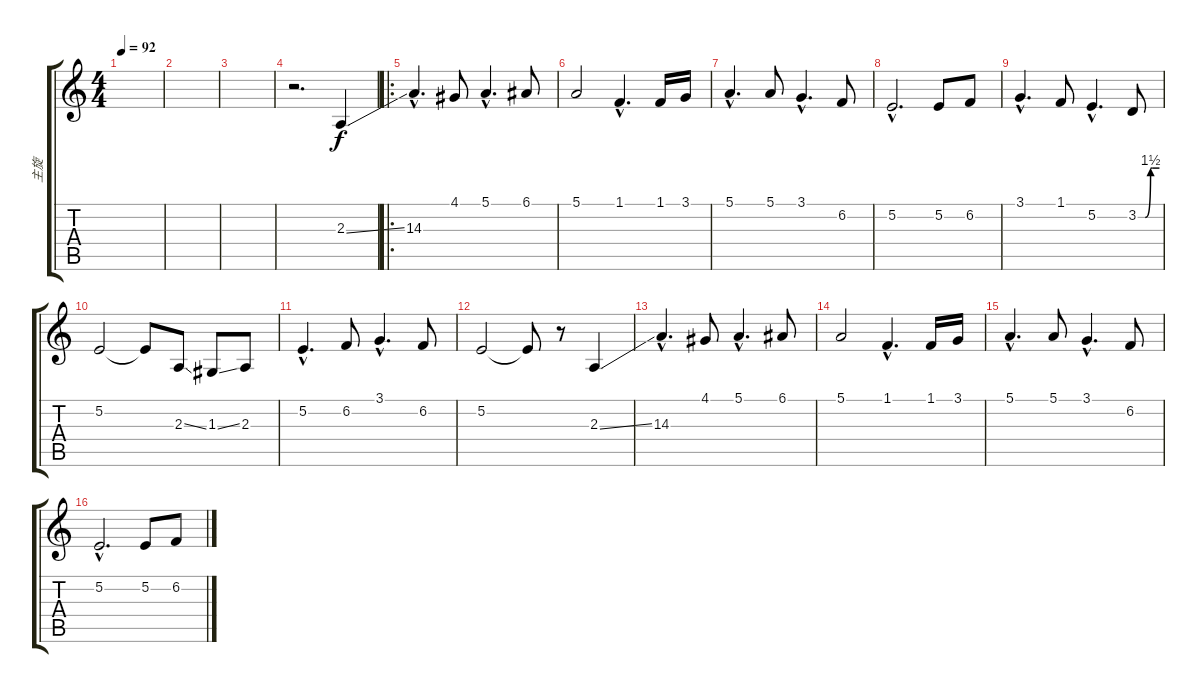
\track ("主旋" "主旋") {instrument flute}
\staff {score tabs}
\tuning (E4 B3 G3 D3 A2 E2) {hide}
\ts (4 4)
\tempo 92
\clef g2
\ks c
|
|
|
r.2{d} 2.3{ss}.4 |
\ro
14.3{hac}.4{d} 4.1.8 5.1{hac}.4{d} 6.1.8 |
5.1.2 1.1{hac}.4{d} 1.1.16 3.1.16 |
5.1{hac}.4{d} 5.1.8 3.1{hac}.4{d} 6.2.8 |
5.2{hac}.2{d} 5.2.8 6.2.8 |
3.1{hac}.4{d} 1.1.8 5.2{hac}.4{d} 3.2{be (custom 0 0 20 0 35 6 41 6 60 6)}.8 |
5.2.2 5.2{t}.8 2.3{ss}.8 1.3{ss}.8 2.3.8 |
5.2{hac}.4{d} 6.2.8 3.1{hac}.4{d} 6.2.8 |
5.2.2 5.2{t}.8 r.8 2.3{ss}.4 |
14.3{hac}.4{d} 4.1.8 5.1{hac}.4{d} 6.1.8 |
5.1.2 1.1{hac}.4{d} 1.1.16 3.1.16 |
5.1{hac}.4{d} 5.1.8 3.1{hac}.4{d} 6.2.8 |
5.2{hac}.2{d} 5.2.8 6.2.8
